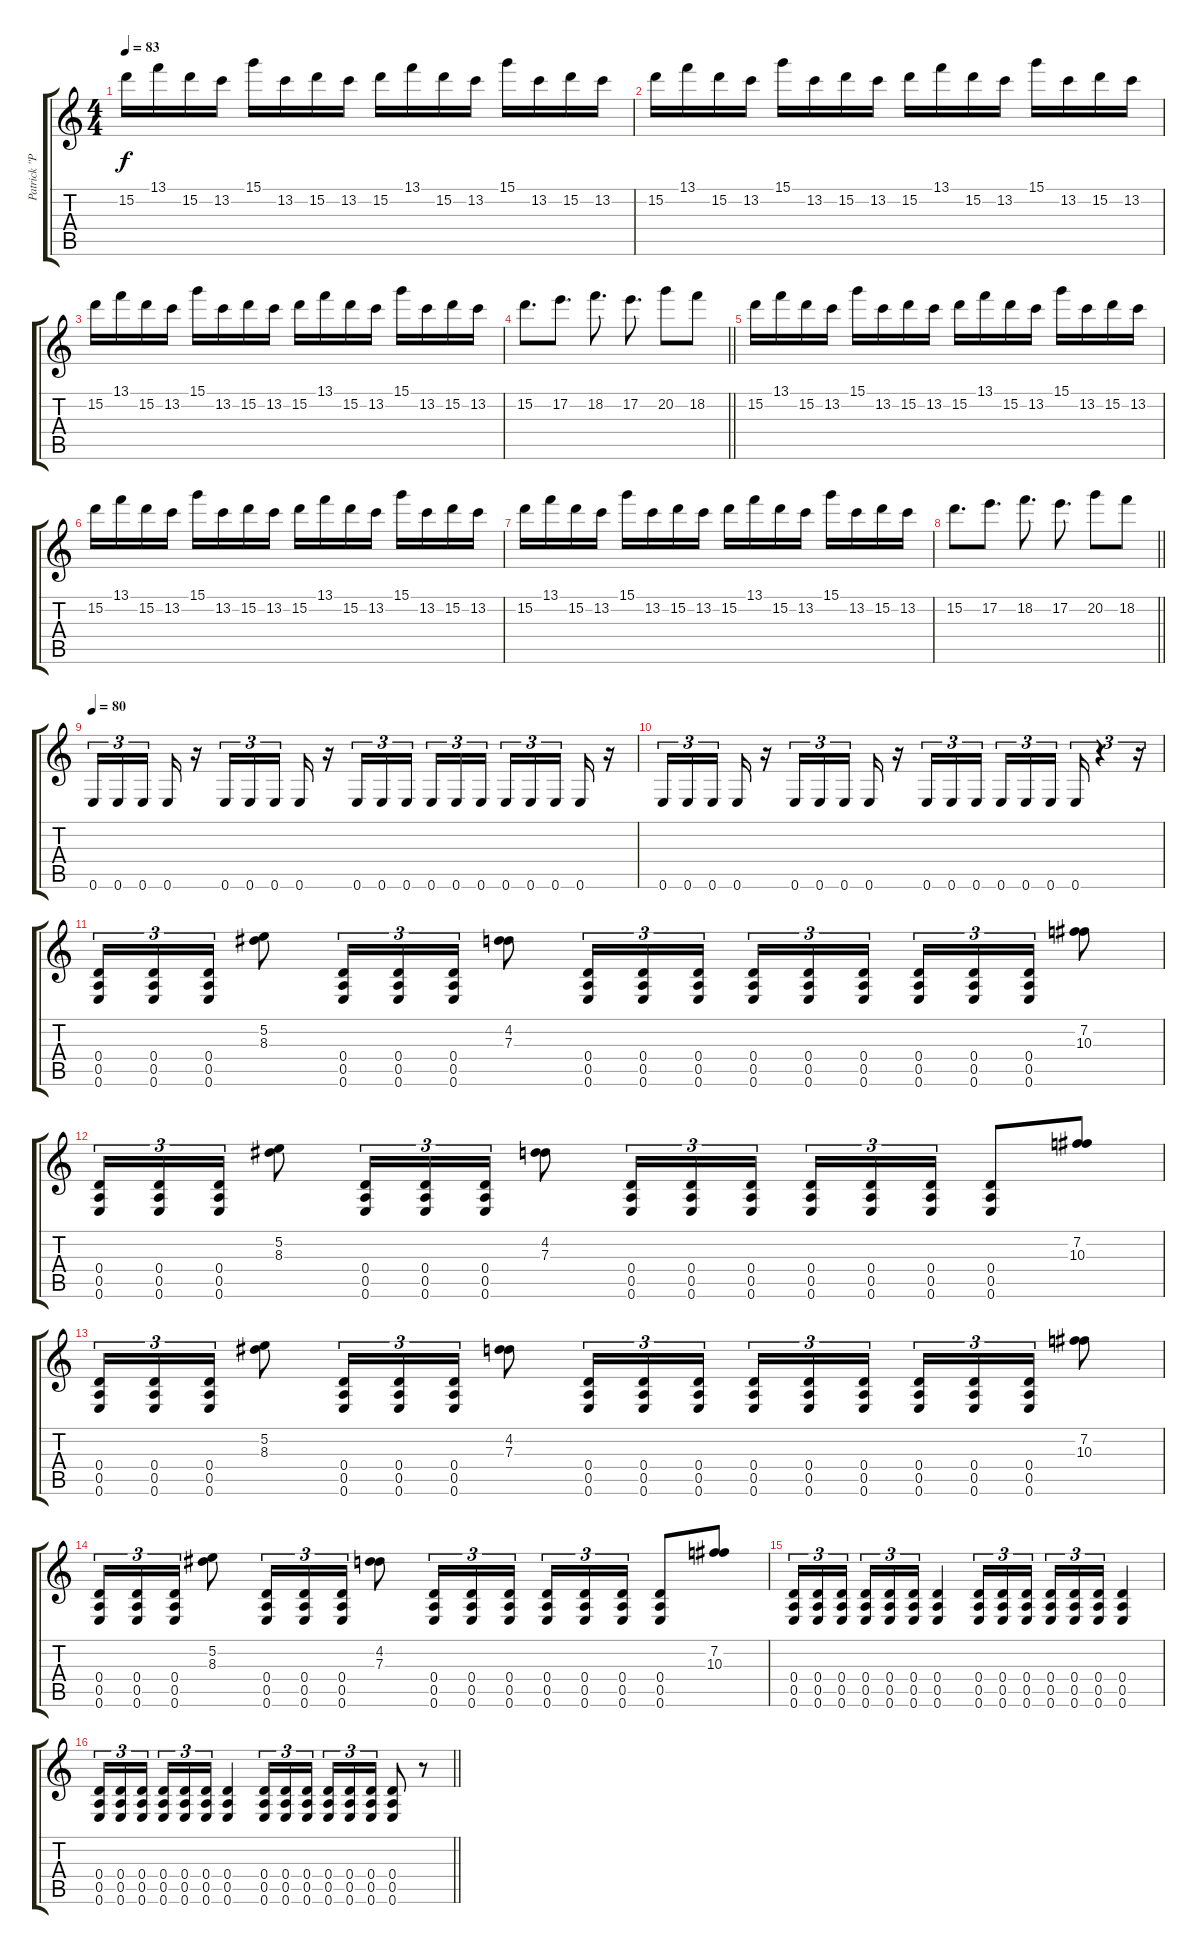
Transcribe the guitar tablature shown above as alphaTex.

\track ("Patrick \"Peezee\" Thompson - Guitar" "Patrick \"P") {instrument distortionguitar}
\staff {score tabs}
\tuning (E4 B3 G3 D3 A2 E2) {hide}
\ts (4 4)
\tempo 83
\clef g2
\ks c
15.2.16{dy f} 13.1.16 15.2.16 13.2.16 15.1.16 13.2.16 15.2.16 13.2.16 15.2.16 13.1.16 15.2.16 13.2.16 15.1.16 13.2.16 15.2.16 13.2.16 |
15.2.16 13.1.16 15.2.16 13.2.16 15.1.16 13.2.16 15.2.16 13.2.16 15.2.16 13.1.16 15.2.16 13.2.16 15.1.16 13.2.16 15.2.16 13.2.16 |
15.2.16 13.1.16 15.2.16 13.2.16 15.1.16 13.2.16 15.2.16 13.2.16 15.2.16 13.1.16 15.2.16 13.2.16 15.1.16 13.2.16 15.2.16 13.2.16 |
\barLineRight lightlight
15.2.8{d} 17.2.8{d} 18.2.8{d} 17.2.8{d} 20.2.8 18.2.8 |
15.2.16 13.1.16 15.2.16 13.2.16 15.1.16 13.2.16 15.2.16 13.2.16 15.2.16 13.1.16 15.2.16 13.2.16 15.1.16 13.2.16 15.2.16 13.2.16 |
15.2.16 13.1.16 15.2.16 13.2.16 15.1.16 13.2.16 15.2.16 13.2.16 15.2.16 13.1.16 15.2.16 13.2.16 15.1.16 13.2.16 15.2.16 13.2.16 |
15.2.16 13.1.16 15.2.16 13.2.16 15.1.16 13.2.16 15.2.16 13.2.16 15.2.16 13.1.16 15.2.16 13.2.16 15.1.16 13.2.16 15.2.16 13.2.16 |
\barLineRight lightlight
15.2.8{d} 17.2.8{d} 18.2.8{d} 17.2.8{d} 20.2.8 18.2.8 |
\tempo 80
0.6.16{tu (3 2)} 0.6.16{tu (3 2)} 0.6.16{tu (3 2) beam splitsecondary} 0.6.16 r.16 0.6.16{tu (3 2)} 0.6.16{tu (3 2)} 0.6.16{tu (3 2) beam splitsecondary} 0.6.16 r.16 0.6.16{tu (3 2)} 0.6.16{tu (3 2)} 0.6.16{tu (3 2) beam splitsecondary} 0.6.16{tu (3 2)} 0.6.16{tu (3 2)} 0.6.16{tu (3 2)} 0.6.16{tu (3 2)} 0.6.16{tu (3 2)} 0.6.16{tu (3 2) beam splitsecondary} 0.6.16 r.16 |
0.6.16{tu (3 2)} 0.6.16{tu (3 2)} 0.6.16{tu (3 2) beam splitsecondary} 0.6.16 r.16 0.6.16{tu (3 2)} 0.6.16{tu (3 2)} 0.6.16{tu (3 2) beam splitsecondary} 0.6.16 r.16 0.6.16{tu (3 2)} 0.6.16{tu (3 2)} 0.6.16{tu (3 2) beam splitsecondary} 0.6.16{tu (3 2)} 0.6.16{tu (3 2)} 0.6.16{tu (3 2)} 0.6.16{tu (3 2)} r.4{tu (3 2)} r.16{tu (3 2)} |
(0.4 0.5 0.6).16{tu (3 2)} (0.4 0.5 0.6).16{tu (3 2)} (0.4 0.5 0.6).16{tu (3 2)} (5.2 8.3).8 (0.4 0.5 0.6).16{tu (3 2)} (0.4 0.5 0.6).16{tu (3 2)} (0.4 0.5 0.6).16{tu (3 2)} (4.2 7.3).8 (0.4 0.5 0.6).16{tu (3 2)} (0.4 0.5 0.6).16{tu (3 2)} (0.4 0.5 0.6).16{tu (3 2) beam splitsecondary} (0.4 0.5 0.6).16{tu (3 2)} (0.4 0.5 0.6).16{tu (3 2)} (0.4 0.5 0.6).16{tu (3 2)} (0.4 0.5 0.6).16{tu (3 2)} (0.4 0.5 0.6).16{tu (3 2)} (0.4 0.5 0.6).16{tu (3 2)} (7.2 10.3).8 |
(0.4 0.5 0.6).16{tu (3 2)} (0.4 0.5 0.6).16{tu (3 2)} (0.4 0.5 0.6).16{tu (3 2)} (5.2 8.3).8 (0.4 0.5 0.6).16{tu (3 2)} (0.4 0.5 0.6).16{tu (3 2)} (0.4 0.5 0.6).16{tu (3 2)} (4.2 7.3).8 (0.4 0.5 0.6).16{tu (3 2)} (0.4 0.5 0.6).16{tu (3 2)} (0.4 0.5 0.6).16{tu (3 2) beam splitsecondary} (0.4 0.5 0.6).16{tu (3 2)} (0.4 0.5 0.6).16{tu (3 2)} (0.4 0.5 0.6).16{tu (3 2)} (0.4 0.5 0.6).8 (7.2 10.3).8 |
(0.4 0.5 0.6).16{tu (3 2)} (0.4 0.5 0.6).16{tu (3 2)} (0.4 0.5 0.6).16{tu (3 2)} (5.2 8.3).8 (0.4 0.5 0.6).16{tu (3 2)} (0.4 0.5 0.6).16{tu (3 2)} (0.4 0.5 0.6).16{tu (3 2)} (4.2 7.3).8 (0.4 0.5 0.6).16{tu (3 2)} (0.4 0.5 0.6).16{tu (3 2)} (0.4 0.5 0.6).16{tu (3 2) beam splitsecondary} (0.4 0.5 0.6).16{tu (3 2)} (0.4 0.5 0.6).16{tu (3 2)} (0.4 0.5 0.6).16{tu (3 2)} (0.4 0.5 0.6).16{tu (3 2)} (0.4 0.5 0.6).16{tu (3 2)} (0.4 0.5 0.6).16{tu (3 2)} (7.2 10.3).8 |
(0.4 0.5 0.6).16{tu (3 2)} (0.4 0.5 0.6).16{tu (3 2)} (0.4 0.5 0.6).16{tu (3 2)} (5.2 8.3).8 (0.4 0.5 0.6).16{tu (3 2)} (0.4 0.5 0.6).16{tu (3 2)} (0.4 0.5 0.6).16{tu (3 2)} (4.2 7.3).8 (0.4 0.5 0.6).16{tu (3 2)} (0.4 0.5 0.6).16{tu (3 2)} (0.4 0.5 0.6).16{tu (3 2) beam splitsecondary} (0.4 0.5 0.6).16{tu (3 2)} (0.4 0.5 0.6).16{tu (3 2)} (0.4 0.5 0.6).16{tu (3 2)} (0.4 0.5 0.6).8 (7.2 10.3).8 |
(0.4 0.5 0.6).16{tu (3 2)} (0.4 0.5 0.6).16{tu (3 2)} (0.4 0.5 0.6).16{tu (3 2) beam splitsecondary} (0.4 0.5 0.6).16{tu (3 2)} (0.4 0.5 0.6).16{tu (3 2)} (0.4 0.5 0.6).16{tu (3 2)} (0.4 0.5 0.6).4 (0.4 0.5 0.6).16{tu (3 2)} (0.4 0.5 0.6).16{tu (3 2)} (0.4 0.5 0.6).16{tu (3 2) beam splitsecondary} (0.4 0.5 0.6).16{tu (3 2)} (0.4 0.5 0.6).16{tu (3 2)} (0.4 0.5 0.6).16{tu (3 2)} (0.4 0.5 0.6).4 |
\barLineRight lightlight
(0.4 0.5 0.6).16{tu (3 2)} (0.4 0.5 0.6).16{tu (3 2)} (0.4 0.5 0.6).16{tu (3 2) beam splitsecondary} (0.4 0.5 0.6).16{tu (3 2)} (0.4 0.5 0.6).16{tu (3 2)} (0.4 0.5 0.6).16{tu (3 2)} (0.4 0.5 0.6).4 (0.4 0.5 0.6).16{tu (3 2)} (0.4 0.5 0.6).16{tu (3 2)} (0.4 0.5 0.6).16{tu (3 2) beam splitsecondary} (0.4 0.5 0.6).16{tu (3 2)} (0.4 0.5 0.6).16{tu (3 2)} (0.4 0.5 0.6).16{tu (3 2)} (0.4 0.5 0.6).8 r.8
